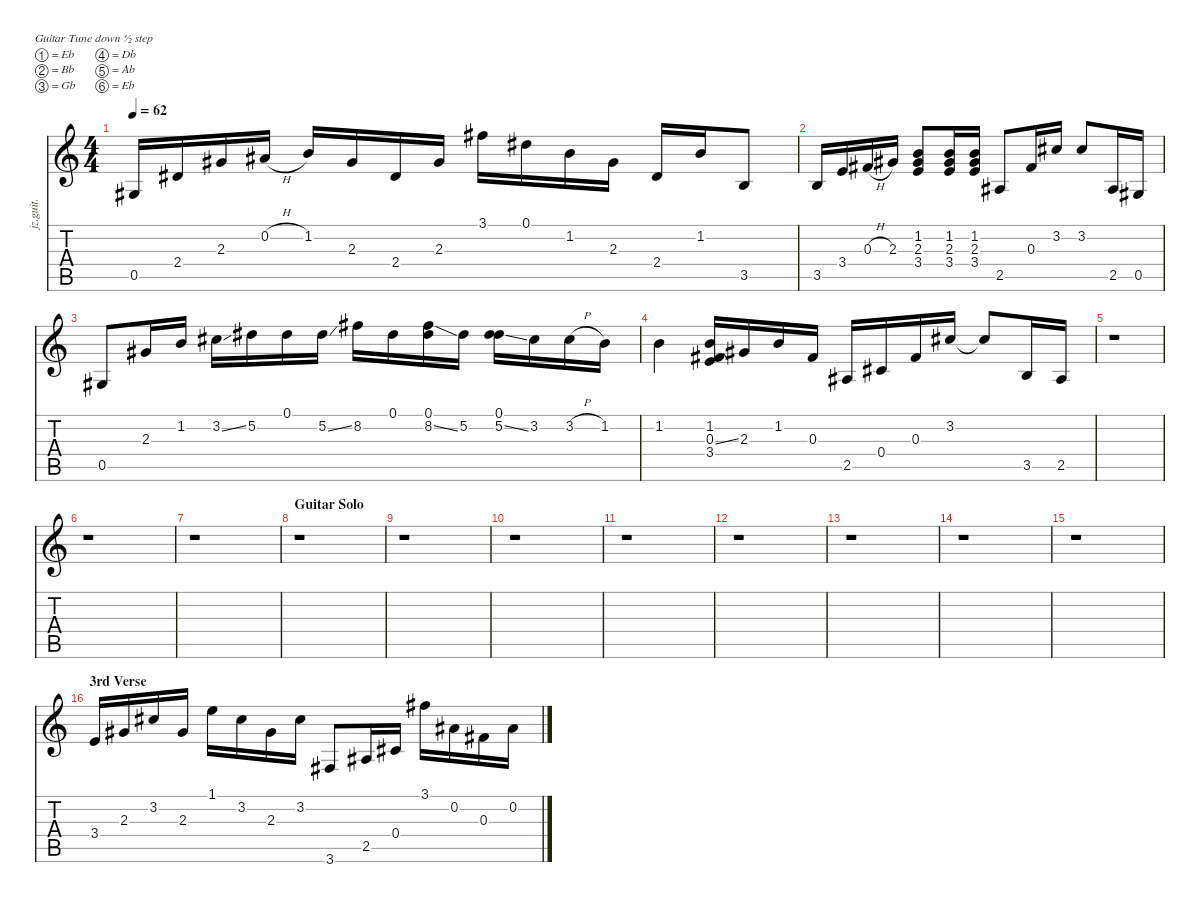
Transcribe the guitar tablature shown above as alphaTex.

\defaultSystemsLayout 4
\hideDynamics
\bracketExtendMode nobrackets
\otherSystemsTrackNameOrientation horizontal
\track ("Guitar 4" "jz.guit.") {instrument electricguitarjazz}
\staff {score tabs}
\tuning (Eb4 Bb3 Gb3 Db3 Ab2 Eb2)
\ts (4 4)
\tempo 62
\clef g2
\ks c
0.5{acc #}.16{dy mf} 2.4{acc #}.16 2.3{acc #}.16 0.2{h acc #}.16 1.2.16 2.3{acc #}.16 2.4{acc #}.16 2.3{acc #}.16 3.1{acc #}.16 0.1{acc #}.16 1.2.16 2.3{acc #}.16 2.4{acc #}.16 1.2.16 3.5.8 |
3.5.16 3.4.16 0.3{h acc #}.16 2.3{acc #}.16 (1.2 2.3{acc #} 3.4).8 (1.2 2.3{acc #} 3.4).16 (1.2 2.3{acc #} 3.4).16 2.5{acc #}.8 0.3{acc #}.16 3.2{acc #}.16 3.2{acc #}.8 2.5{acc #}.16 0.5{acc #}.16 |
0.5{acc #}.8 2.3{acc #}.16 1.2.16 3.2{ss acc #}.16 5.2{acc #}.16 0.1{acc #}.16 5.2{ss acc #}.16 8.2{acc #}.16 0.1{acc #}.16 (0.1{acc #} 8.2{ss acc #}).16 5.2{acc #}.16 (0.1{acc #} 5.2{ss acc #}).16 3.2{acc #}.16 3.2{h acc #}.16 1.2.16 |
1.2.4 (1.2 0.3{ss acc #} 3.4).16 2.3{acc #}.16 1.2.16 0.3{acc #}.16 2.5{acc #}.16 0.4{acc #}.16 0.3{acc #}.16 3.2{acc #}.16 3.2{t acc #}.8{dy f} 3.5.16{dy mf} 2.5{acc #}.16 |
r.1 |
r.1 |
r.1 |
\section ("" "Guitar Solo")
r.1 |
r.1 |
r.1 |
r.1 |
r.1 |
r.1 |
r.1 |
r.1 |
\section ("" "3rd Verse")
3.4.16 2.3{acc #}.16 3.2{acc #}.16 2.3{acc #}.16 1.1.16 3.2{acc #}.16 2.3{acc #}.16 3.2{acc #}.16 3.6{acc #}.8 2.5{acc #}.16 0.4{acc #}.16 3.1{acc #}.16 0.2{acc #}.16 0.3{acc #}.16 0.2{acc #}.16
